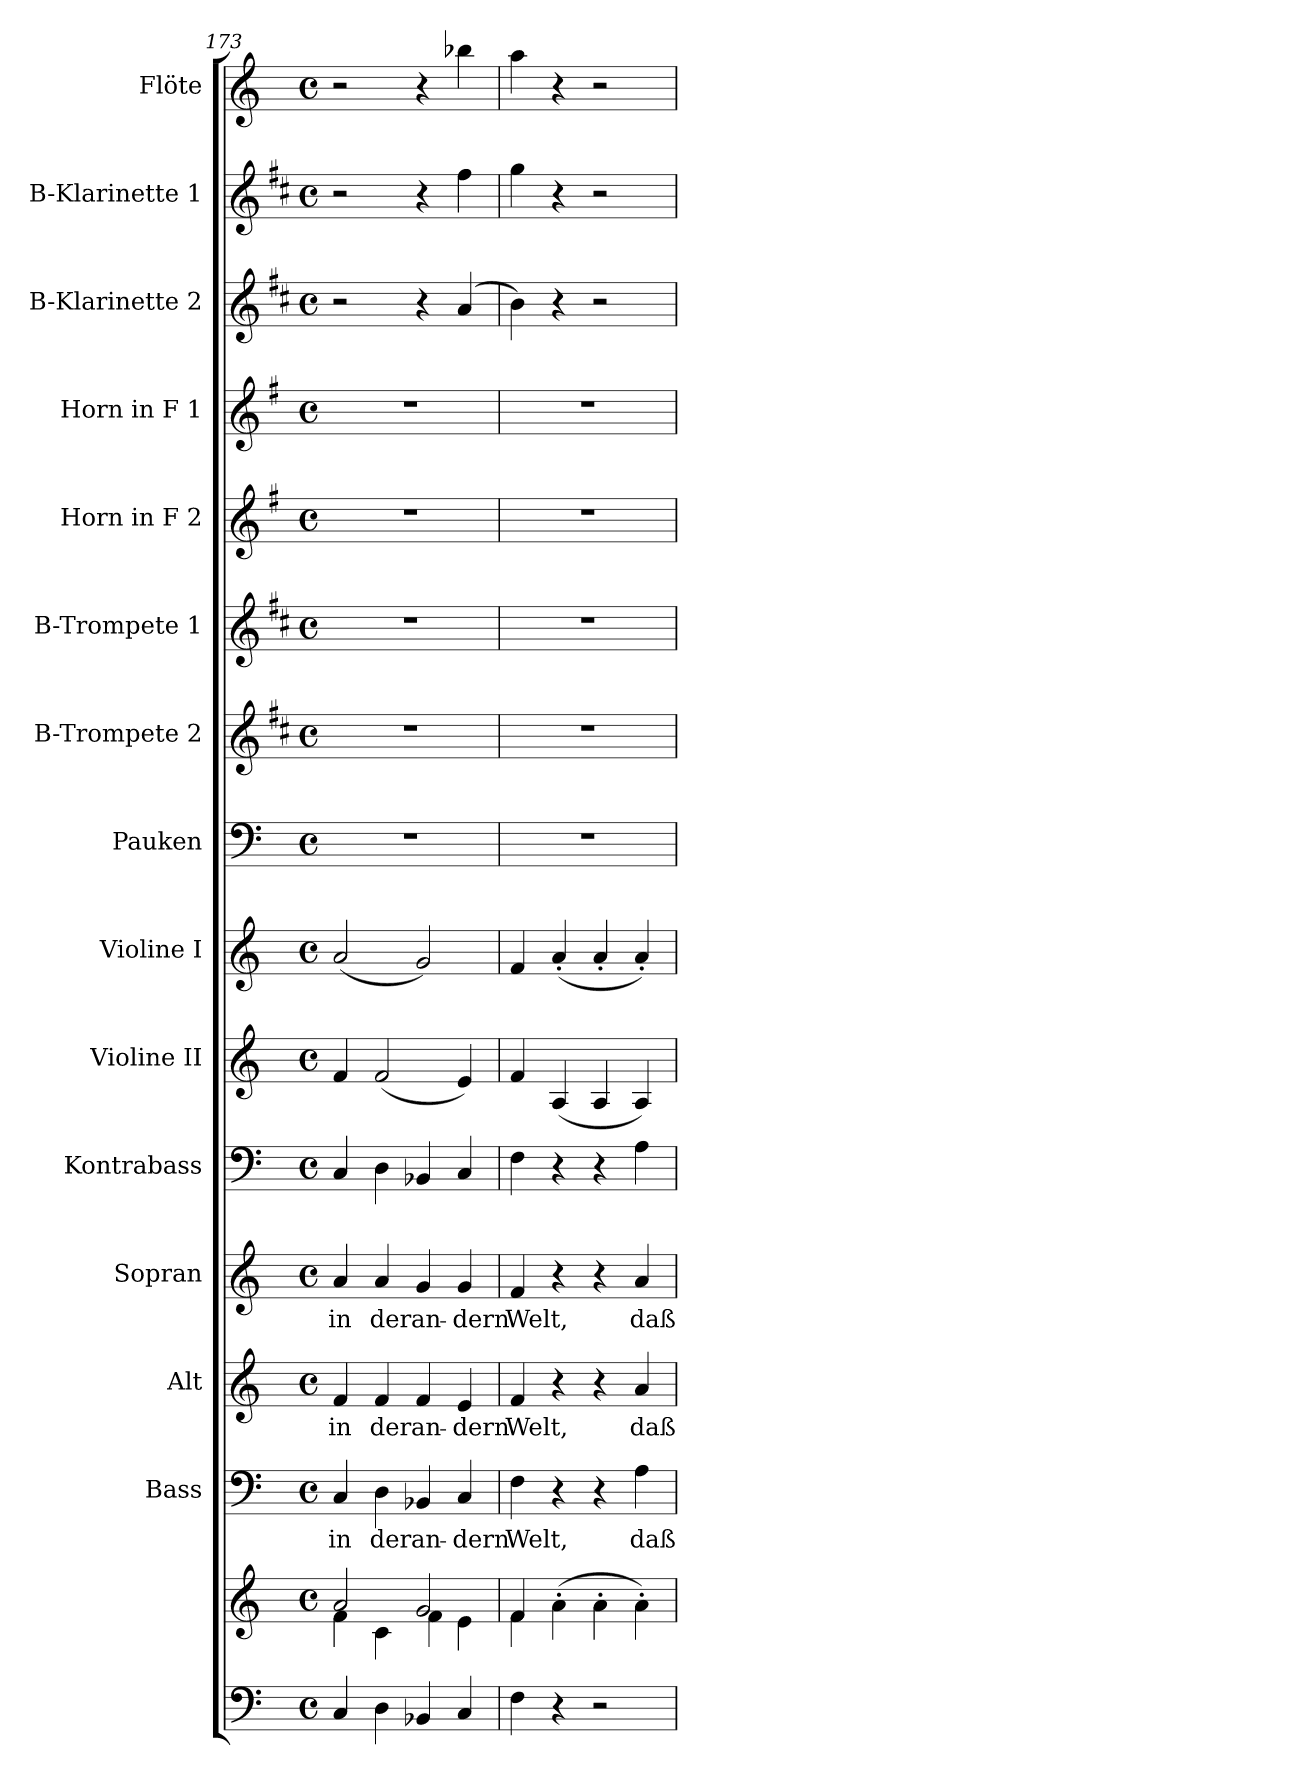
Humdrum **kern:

**kern	**kern	**kern	**text	**kern	**text	**kern	**text	**kern	**kern	**kern	**kern	**kern	**kern	**kern	**kern	**kern	**kern	**kern
*part15	*part15	*part14	*part14	*part13	*part13	*part12	*part12	*part11	*part10	*part9	*part8	*part7	*part6	*part5	*part4	*part3	*part2	*part1
*staff16	*staff15	*staff14	*staff14	*staff13	*staff13	*staff12	*staff12	*staff11	*staff10	*staff9	*staff8	*staff7	*staff6	*staff5	*staff4	*staff3	*staff2	*staff1
*	*	*I"Bass	*	*I"Alt	*	*I"Sopran	*	*I"Kontrabass	*I"Violine II	*I"Violine I	*I"Pauken	*I"B-Trompete 2	*I"B-Trompete 1	*I"Horn in F 2	*I"Horn in F 1	*I"B-Klarinette 2	*I"B-Klarinette 1	*I"Flöte
*	*	*I'B.	*	*I'A.	*	*I'S.	*	*I'Kb.	*I'Vl. II	*I'Vl. I	*I'Pk.	*I'B Trp. 2	*I'B Trp. 1	*	*	*I'B Kl. 2	*I'B Kl. 1	*I'Fl.
*clefF4	*clefG2	*clefF4	*	*clefG2	*	*clefG2	*	*clefF4	*clefG2	*clefG2	*clefF4	*clefG2	*clefG2	*clefG2	*clefG2	*clefG2	*clefG2	*clefG2
*	*	*	*	*	*	*	*	*ITrd7c12	*	*	*	*ITrd1c2	*ITrd1c2	*ITrd4c7	*ITrd4c7	*ITrd1c2	*ITrd1c2	*
*k[]	*k[]	*k[]	*	*k[]	*	*k[]	*	*k[]	*k[]	*k[]	*k[]	*k[]	*k[]	*k[]	*k[]	*k[]	*k[]	*k[]
*C:	*C:	*C:	*	*C:	*	*C:	*	*C:	*C:	*C:	*C:	*C:	*C:	*C:	*C:	*C:	*C:	*C:
*M4/4	*M4/4	*M4/4	*	*M4/4	*	*M4/4	*	*M4/4	*M4/4	*M4/4	*M4/4	*M4/4	*M4/4	*M4/4	*M4/4	*M4/4	*M4/4	*M4/4
*met(c)	*met(c)	*met(c)	*	*met(c)	*	*met(c)	*	*met(c)	*met(c)	*met(c)	*met(c)	*met(c)	*met(c)	*met(c)	*met(c)	*met(c)	*met(c)	*met(c)
=173	=173	=173	=173	=173	=173	=173	=173	=173	=173	=173	=173	=173	=173	=173	=173	=173	=173	=173
*	*^	*	*	*	*	*	*	*	*	*	*	*	*	*	*	*	*	*
!	!	!	!	!LO:LY:b	!	!LO:LY:b	!	!LO:LY:b	!	!	!	!	!	!	!	!	!	!	!
4C/	2a/	4f\	4C/	in	4f/	in	4a/	in	4CC/	4f/	(<2a/	1r	1r	1r	1r	1r	2r	2r	2r
!	!	!	!	!LO:LY:b	!	!LO:LY:b	!	!LO:LY:b	!	!	!	!	!	!	!	!	!	!	!
4D\	.	4c\	4D\	der	4f/	der	4a/	der	4DD\	(<2f/	.	.	.	.	.	.	.	.	.
!	!	!	!	!LO:LY:b	!	!LO:LY:b	!	!LO:LY:b	!	!	!	!	!	!	!	!	!	!	!
4BB-X/	2g/	4f\	4BB-X/	an-	4f/	an-	4g/	an-	4BBB-X/	.	2g/)	.	.	.	.	.	4r	4r	4r
!	!	!	!	!LO:LY:b	!	!LO:LY:b	!	!LO:LY:b	!	!	!	!	!	!	!	!	!	!	!
4C/	.	4e\	4C/	-dern	4e/	-dern	4g/	-dern	4CC/	4e/)	.	.	.	.	.	.	(4g/	4ee\	4bb-X\
=174	=174	=174	=174	=174	=174	=174	=174	=174	=174	=174	=174	=174	=174	=174	=174	=174	=174	=174	=174
!	!	!	!	!LO:LY:b	!	!LO:LY:b	!	!LO:LY:b	!	!	!	!	!	!	!	!	!	!	!
4F\	4f/	4f\	4F\	Welt,	4f/	Welt,	4f/	Welt,	4FF\	4f/	4f/	1r	1r	1r	1r	1r	4a\)	4ff\	4aa\
4r	(>4a'>\	2.ryy	4r	.	4r	.	4r	.	4r	(<4A/	(<4a'</	.	.	.	.	.	4r	4r	4r
2r	4a'>\	.	4r	.	4r	.	4r	.	4r	4A/	4a'</	.	.	.	.	.	2r	2r	2r
!	!	!	!	!LO:LY:b	!	!LO:LY:b	!	!LO:LY:b	!	!	!	!	!	!	!	!	!	!	!
.	4a'>\)	.	4A\	daß	4a/	daß	4a/	daß	4AA\	4A/)	4a'</)	.	.	.	.	.	.	.	.
*	*v	*v	*	*	*	*	*	*	*	*	*	*	*	*	*	*	*	*	*
=	=	=	=	=	=	=	=	=	=	=	=	=	=	=	=	=	=	=
*-	*-	*-	*-	*-	*-	*-	*-	*-	*-	*-	*-	*-	*-	*-	*-	*-	*-	*-
